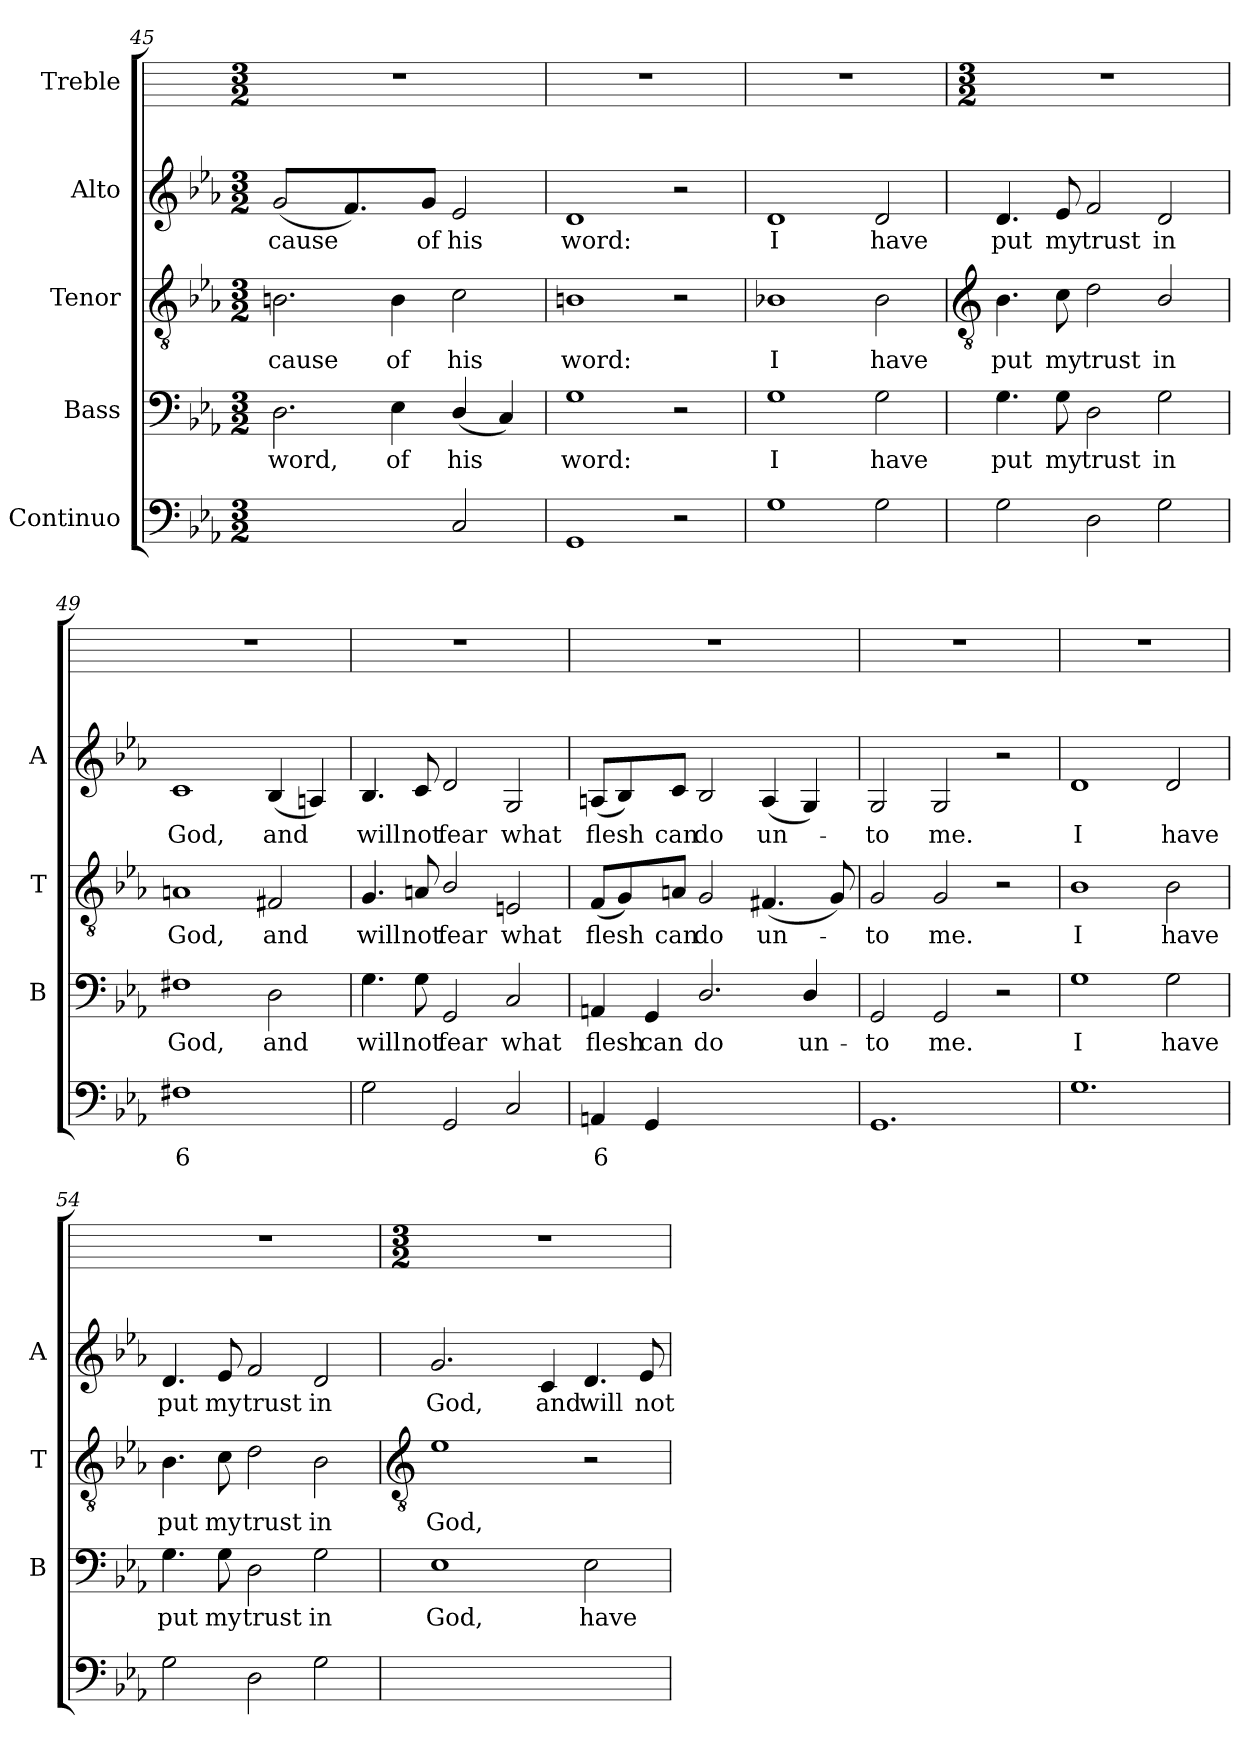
**kern	**text	**text	**kern	**text	**kern	**text	**kern	**text	**kern
*part5	*part5	*part5	*part4	*part4	*part3	*part3	*part2	*part2	*part1
*staff5	*staff5	*staff5	*staff4	*staff4	*staff3	*staff3	*staff2	*staff2	*staff1
*I"Continuo	*	*	*I"Bass	*	*I"Tenor	*	*I"Alto	*	*I"Treble
*	*	*	*I'B	*	*I'T	*	*I'A	*	*
*clefF4	*	*	*clefF4	*	*clefGv2	*	*clefG2	*	*
*k[b-e-a-]	*	*	*k[b-e-a-]	*	*k[b-e-a-]	*	*k[b-e-a-]	*	*
*E-:	*	*	*E-:	*	*E-:	*	*E-:	*	*
*M3/2	*	*	*M3/2	*	*M3/2	*	*M3/2	*	*M3/2
=45	=45	=45	=45	=45	=45	=45	=45	=45	=45
!	!LO:LY:b	!LO:LY:b	!	!LO:LY:b	!	!LO:LY:b	!	!LO:LY:b	!
[2Dyy	6	4	2.D	word,	2.Bn	-cause	(<2g	-cause	1.r
!	!	!LO:LY:b	!	!	!	!	!	!	!
2Dyy]	.	3	.	.	.	.	4.f)	.	.
!	!	!	!	!LO:LY:b	!	!LO:LY:b	!	!	!
.	.	.	4E-	of	4B	of	.	.	.
!	!	!	!	!	!	!	!	!LO:LY:b	!
.	.	.	.	.	.	.	8gJ	of	.
!	!	!	!	!LO:LY:b	!	!LO:LY:b	!	!LO:LY:b	!
2C	.	.	(<4D/	his	2c	his	2e-	his	.
.	.	.	4C)	.	.	.	.	.	.
=46	=46	=46	=46	=46	=46	=46	=46	=46	=46
!	!	!	!	!LO:LY:b	!	!LO:LY:b	!	!LO:LY:b	!
1GG	.	.	1G	word:	1Bn	word:	1d	word:	1.r
2r	.	.	2r	.	2r	.	2r	.	.
=47	=47	=47	=47	=47	=47	=47	=47	=47	=47
!	!	!	!	!LO:LY:b	!	!LO:LY:b	!	!LO:LY:b	!
1G	.	.	1G	I	1B-X	I	1d	I	1.r
!	!	!	!	!LO:LY:b	!	!LO:LY:b	!	!LO:LY:b	!
2G	.	.	2G	have	2B-	have	2d	have	.
!!LO:LB:g=z
=48	=48	=48	=48	=48	=48	=48	=48	=48	=48
*	*	*	*	*	*clefGv2	*	*	*	*
*	*	*	*	*	*	*	*	*	*M3/2
!	!	!	!	!LO:LY:b	!	!LO:LY:b	!	!LO:LY:b	!
2G	.	.	4.G	put	4.B-	put	4.d	put	1.r
!	!	!	!	!LO:LY:b	!	!LO:LY:b	!	!LO:LY:b	!
.	.	.	8G	my	8c	my	8e-	my	.
!	!	!	!	!LO:LY:b	!	!LO:LY:b	!	!LO:LY:b	!
2D	.	.	2D	trust	2d	trust	2f	trust	.
!	!	!	!	!LO:LY:b	!	!LO:LY:b	!	!LO:LY:b	!
2G	.	.	2G	in	2B-/	in	2d	in	.
=49	=49	=49	=49	=49	=49	=49	=49	=49	=49
!	!LO:LY:b	!	!	!LO:LY:b	!	!LO:LY:b	!	!LO:LY:b	!
1F#X	6	.	1F#X	God,	1An	God,	1c	God,	1.r
!	!LO:LY:b	!LO:LY:b	!	!LO:LY:b	!	!LO:LY:b	!	!LO:LY:b	!
[4Dyy	6	3	2D	and	2F#X	and	(<4B-	and	.
!	!LO:LY:b	!	!	!	!	!	!	!	!
4Dyy]	5	.	.	.	.	.	4An)	.	.
=50	=50	=50	=50	=50	=50	=50	=50	=50	=50
!	!	!	!	!LO:LY:b	!	!LO:LY:b	!	!LO:LY:b	!
2G	.	.	4.G	will	4.G	will	4.B-	will	1.r
!	!	!	!	!LO:LY:b	!	!LO:LY:b	!	!LO:LY:b	!
.	.	.	8G	not	8An	not	8c	not	.
!	!	!	!	!LO:LY:b	!	!LO:LY:b	!	!LO:LY:b	!
2GG	.	.	2GG	fear	2B-/	fear	2d	fear	.
!	!	!	!	!LO:LY:b	!	!LO:LY:b	!	!LO:LY:b	!
2C	.	.	2C	what	2En	what	2G	what	.
=51	=51	=51	=51	=51	=51	=51	=51	=51	=51
!	!LO:LY:b	!	!	!LO:LY:b	!	!LO:LY:b	!	!LO:LY:b	!
4AAn	6	.	4AAn	flesh	(<8FL	flesh	(<8AnL	flesh	1.r
.	.	.	.	.	4G)	.	4B-)	.	.
!	!	!	!	!LO:LY:b	!	!	!	!	!
4GG	.	.	4GG	can	.	.	.	.	.
!	!	!	!	!	!	!LO:LY:b	!	!LO:LY:b	!
.	.	.	.	.	8AnJ	can	8cJ	can	.
!	!LO:LY:b	!LO:LY:b	!	!LO:LY:b	!	!LO:LY:b	!	!LO:LY:b	!
[2DDyy	6	4	2.D/	do	2G	do	2B-	do	.
!	!LO:LY:b	!LO:LY:b	!	!	!	!LO:LY:b	!	!LO:LY:b	!
2DDyy]	5	3	.	.	(<4.F#X	un-	(<4A	un-	.
!	!	!	!	!LO:LY:b	!	!	!	!	!
.	.	.	4D/	un-	.	.	4G)	.	.
.	.	.	.	.	8G)	.	.	.	.
=52	=52	=52	=52	=52	=52	=52	=52	=52	=52
!	!	!	!	!LO:LY:b	!	!LO:LY:b	!	!LO:LY:b	!
1.GG	.	.	2GG	-to	2G	to	2G	to	1.r
!	!	!	!	!LO:LY:b	!	!LO:LY:b	!	!LO:LY:b	!
.	.	.	2GG	me.	2G	me.	2G	me.	.
.	.	.	2r	.	2r	.	2r	.	.
=53	=53	=53	=53	=53	=53	=53	=53	=53	=53
!	!	!	!	!LO:LY:b	!	!LO:LY:b	!	!LO:LY:b	!
1.G	.	.	1G	I	1B-	I	1d	I	1.r
!	!	!	!	!LO:LY:b	!	!LO:LY:b	!	!LO:LY:b	!
.	.	.	2G	have	2B-	have	2d	have	.
=54	=54	=54	=54	=54	=54	=54	=54	=54	=54
!	!	!	!	!LO:LY:b	!	!LO:LY:b	!	!LO:LY:b	!
2G	.	.	4.G	put	4.B-	put	4.d	put	1.r
!	!	!	!	!LO:LY:b	!	!LO:LY:b	!	!LO:LY:b	!
.	.	.	8G	my	8c	my	8e-	my	.
!	!	!	!	!LO:LY:b	!	!LO:LY:b	!	!LO:LY:b	!
2D	.	.	2D	trust	2d	trust	2f	trust	.
!	!	!	!	!LO:LY:b	!	!LO:LY:b	!	!LO:LY:b	!
2G	.	.	2G	in	2B-	in	2d	in	.
!!LO:LB:g=z
=55	=55	=55	=55	=55	=55	=55	=55	=55	=55
*	*	*	*	*	*clefGv2	*	*	*	*
*	*	*	*	*	*	*	*	*	*M3/2
!	!LO:LY:b	!	!	!LO:LY:b	!	!LO:LY:b	!	!LO:LY:b	!
[2E-yy	5	.	1E-	God,	1e-	God,	2.g	God,	1.r
!	!LO:LY:b	!	!	!	!	!	!	!	!
2E-yy_	6	.	.	.	.	.	.	.	.
!	!	!	!	!	!	!	!	!LO:LY:b	!
.	.	.	.	.	.	.	4c	and	.
!	!	!	!	!LO:LY:b	!	!	!	!LO:LY:b	!
2E-yy]	.	.	2E-	have	2r	.	4.d	will	.
!	!	!	!	!	!	!	!	!LO:LY:b	!
.	.	.	.	.	.	.	8e-	not	.
=	=	=	=	=	=	=	=	=	=
*-	*-	*-	*-	*-	*-	*-	*-	*-	*-
